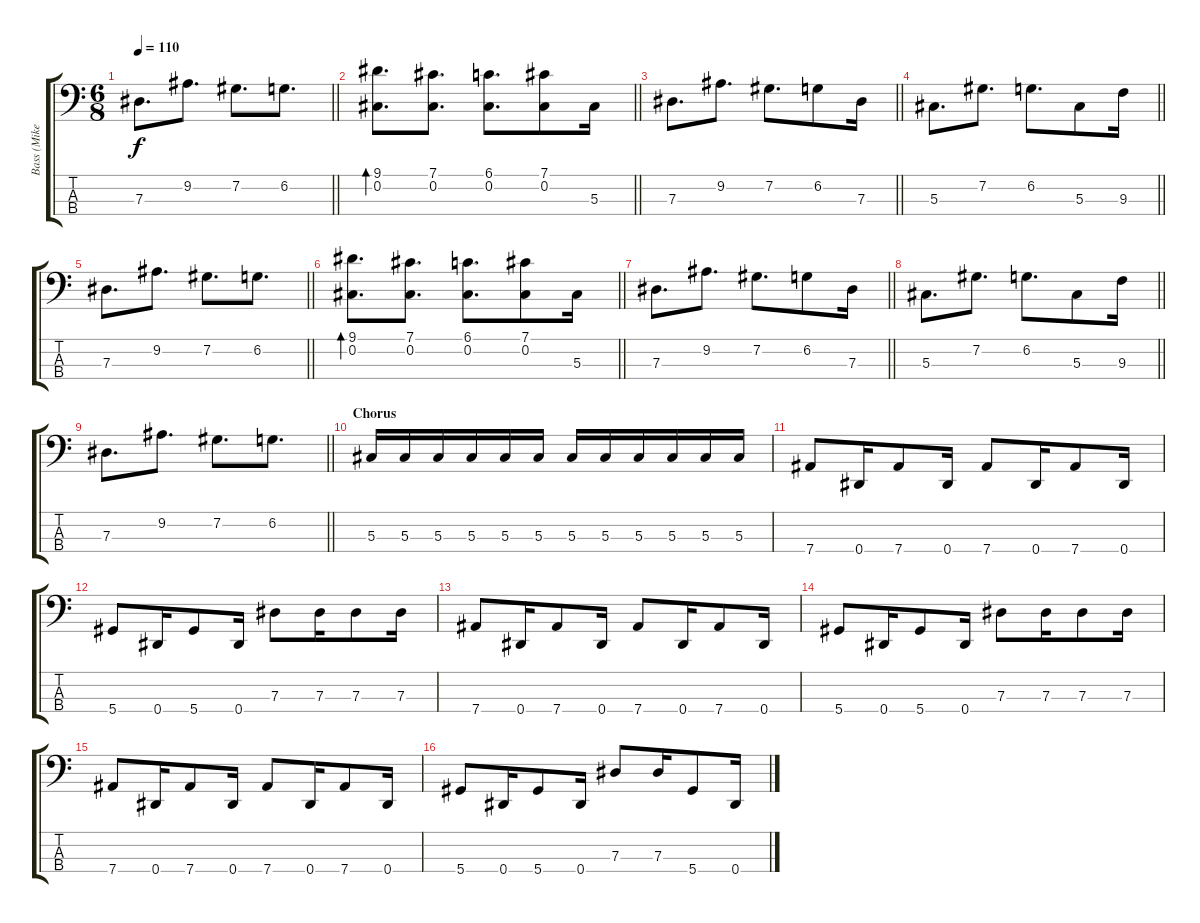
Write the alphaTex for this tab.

\track ("Bass (Mike Dirnt)" "Bass (Mike") {instrument electricbasspick}
\staff {score tabs}
\tuning (Gb2 Db2 Ab1 Eb1) {hide}
\ts (6 8)
\tempo 110
\clef f4
\barLineRight lightlight
\ks c
7.3.8{d dy f} 9.2.8{d} 7.2.8{d} 6.2.8{d} |
\barLineRight lightlight
(9.1 0.2).8{d bd 60} (7.1 0.2).8{d} (6.1 0.2).8{d} (7.1 0.2).8 5.3.16 |
\barLineRight lightlight
7.3.8{d} 9.2.8{d} 7.2.8{d} 6.2.8 7.3.16 |
\barLineRight lightlight
5.3.8{d} 7.2.8{d} 6.2.8{d} 5.3.8 9.3.16 |
\barLineRight lightlight
7.3.8{d} 9.2.8{d} 7.2.8{d} 6.2.8{d} |
\barLineRight lightlight
(9.1 0.2).8{d bd 60} (7.1 0.2).8{d} (6.1 0.2).8{d} (7.1 0.2).8 5.3.16 |
\barLineRight lightlight
7.3.8{d} 9.2.8{d} 7.2.8{d} 6.2.8 7.3.16 |
\barLineRight lightlight
5.3.8{d} 7.2.8{d} 6.2.8{d} 5.3.8 9.3.16 |
\barLineRight lightlight
7.3.8{d} 9.2.8{d} 7.2.8{d} 6.2.8{d} |
\section ("" "Chorus")
5.3.16 5.3.16 5.3.16 5.3.16 5.3.16 5.3.16 5.3.16 5.3.16 5.3.16 5.3.16 5.3.16 5.3.16 |
7.4.8 0.4.16 7.4.8 0.4.16 7.4.8 0.4.16 7.4.8 0.4.16 |
5.4.8 0.4.16 5.4.8 0.4.16 7.3.8 7.3.16 7.3.8 7.3.16 |
7.4.8 0.4.16 7.4.8 0.4.16 7.4.8 0.4.16 7.4.8 0.4.16 |
5.4.8 0.4.16 5.4.8 0.4.16 7.3.8 7.3.16 7.3.8 7.3.16 |
7.4.8 0.4.16 7.4.8 0.4.16 7.4.8 0.4.16 7.4.8 0.4.16 |
5.4.8 0.4.16 5.4.8 0.4.16 7.3.8 7.3.16 5.4.8 0.4.16
